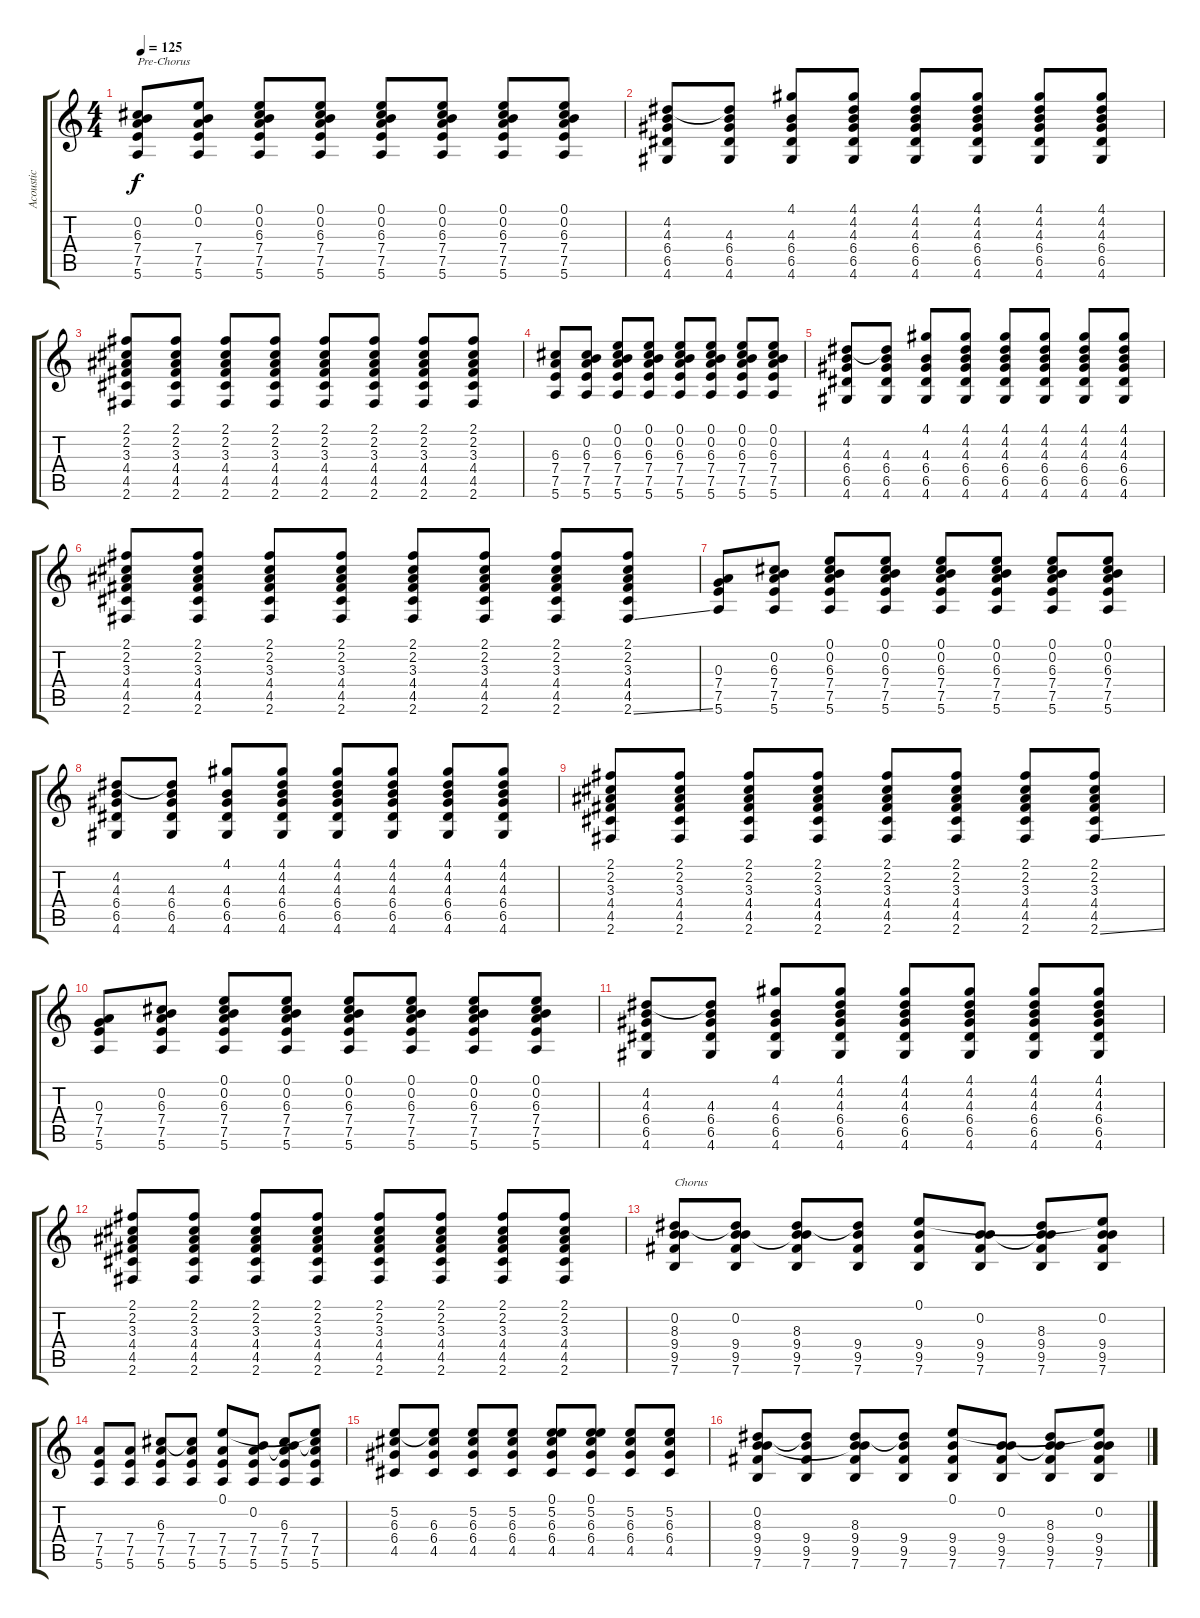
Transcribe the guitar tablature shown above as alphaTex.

\track ("Acoustic" "Acoustic") {instrument acousticguitarnylon}
\staff {score tabs}
\tuning (E4 B3 G3 D3 A2 E2) {hide}
\ts (4 4)
\tempo 125
\clef g2
\ks c
(0.2 6.3 7.4 7.5 5.6).8{txt "Pre-Chorus" dy f} (0.1 0.2 7.4 7.5 5.6).8 (0.1 0.2 6.3 7.4 7.5 5.6).8 (0.1 0.2 6.3 7.4 7.5 5.6).8 (0.1 0.2 6.3 7.4 7.5 5.6).8 (0.1 0.2 6.3 7.4 7.5 5.6).8 (0.1 0.2 6.3 7.4 7.5 5.6).8 (0.1 0.2 6.3 7.4 7.5 5.6).8 |
(4.2 4.3 6.4 6.5 4.6).8 (4.2{t} 4.3 6.4 6.5 4.6).8 (4.1 4.3 6.4 6.5 4.6).8 (4.1 4.2 4.3 6.4 6.5 4.6).8 (4.1 4.2 4.3 6.4 6.5 4.6).8 (4.1 4.2 4.3 6.4 6.5 4.6).8 (4.1 4.2 4.3 6.4 6.5 4.6).8 (4.1 4.2 4.3 6.4 6.5 4.6).8 |
(2.1 2.2 3.3 4.4 4.5 2.6).8 (2.1 2.2 3.3 4.4 4.5 2.6).8 (2.1 2.2 3.3 4.4 4.5 2.6).8 (2.1 2.2 3.3 4.4 4.5 2.6).8 (2.1 2.2 3.3 4.4 4.5 2.6).8 (2.1 2.2 3.3 4.4 4.5 2.6).8 (2.1 2.2 3.3 4.4 4.5 2.6).8 (2.1 2.2 3.3 4.4 4.5 2.6).8 |
(6.3 7.4 7.5 5.6).8 (0.2 6.3 7.4 7.5 5.6).8 (0.1 0.2 6.3 7.4 7.5 5.6).8 (0.1 0.2 6.3 7.4 7.5 5.6).8 (0.1 0.2 6.3 7.4 7.5 5.6).8 (0.1 0.2 6.3 7.4 7.5 5.6).8 (0.1 0.2 6.3 7.4 7.5 5.6).8 (0.1 0.2 6.3 7.4 7.5 5.6).8 |
(4.2 4.3 6.4 6.5 4.6).8 (4.2{t} 4.3 6.4 6.5 4.6).8 (4.1 4.3 6.4 6.5 4.6).8 (4.1 4.2 4.3 6.4 6.5 4.6).8 (4.1 4.2 4.3 6.4 6.5 4.6).8 (4.1 4.2 4.3 6.4 6.5 4.6).8 (4.1 4.2 4.3 6.4 6.5 4.6).8 (4.1 4.2 4.3 6.4 6.5 4.6).8 |
(2.1 2.2 3.3 4.4 4.5 2.6).8 (2.1 2.2 3.3 4.4 4.5 2.6).8 (2.1 2.2 3.3 4.4 4.5 2.6).8 (2.1 2.2 3.3 4.4 4.5 2.6).8 (2.1 2.2 3.3 4.4 4.5 2.6).8 (2.1 2.2 3.3 4.4 4.5 2.6).8 (2.1 2.2 3.3 4.4 4.5 2.6).8 (2.1 2.2 3.3 4.4 4.5 2.6{ss}).8 |
(0.3 7.4 7.5 5.6).8 (0.2 6.3 7.4 7.5 5.6).8 (0.1 0.2 6.3 7.4 7.5 5.6).8 (0.1 0.2 6.3 7.4 7.5 5.6).8 (0.1 0.2 6.3 7.4 7.5 5.6).8 (0.1 0.2 6.3 7.4 7.5 5.6).8 (0.1 0.2 6.3 7.4 7.5 5.6).8 (0.1 0.2 6.3 7.4 7.5 5.6).8 |
(4.2 4.3 6.4 6.5 4.6).8 (4.2{t} 4.3 6.4 6.5 4.6).8 (4.1 4.3 6.4 6.5 4.6).8 (4.1 4.2 4.3 6.4 6.5 4.6).8 (4.1 4.2 4.3 6.4 6.5 4.6).8 (4.1 4.2 4.3 6.4 6.5 4.6).8 (4.1 4.2 4.3 6.4 6.5 4.6).8 (4.1 4.2 4.3 6.4 6.5 4.6).8 |
(2.1 2.2 3.3 4.4 4.5 2.6).8 (2.1 2.2 3.3 4.4 4.5 2.6).8 (2.1 2.2 3.3 4.4 4.5 2.6).8 (2.1 2.2 3.3 4.4 4.5 2.6).8 (2.1 2.2 3.3 4.4 4.5 2.6).8 (2.1 2.2 3.3 4.4 4.5 2.6).8 (2.1 2.2 3.3 4.4 4.5 2.6).8 (2.1 2.2 3.3 4.4 4.5 2.6{ss}).8 |
(0.3 7.4 7.5 5.6).8 (0.2 6.3 7.4 7.5 5.6).8 (0.1 0.2 6.3 7.4 7.5 5.6).8 (0.1 0.2 6.3 7.4 7.5 5.6).8 (0.1 0.2 6.3 7.4 7.5 5.6).8 (0.1 0.2 6.3 7.4 7.5 5.6).8 (0.1 0.2 6.3 7.4 7.5 5.6).8 (0.1 0.2 6.3 7.4 7.5 5.6).8 |
(4.2 4.3 6.4 6.5 4.6).8 (4.2{t} 4.3 6.4 6.5 4.6).8 (4.1 4.3 6.4 6.5 4.6).8 (4.1 4.2 4.3 6.4 6.5 4.6).8 (4.1 4.2 4.3 6.4 6.5 4.6).8 (4.1 4.2 4.3 6.4 6.5 4.6).8 (4.1 4.2 4.3 6.4 6.5 4.6).8 (4.1 4.2 4.3 6.4 6.5 4.6).8 |
(2.1 2.2 3.3 4.4 4.5 2.6).8 (2.1 2.2 3.3 4.4 4.5 2.6).8 (2.1 2.2 3.3 4.4 4.5 2.6).8 (2.1 2.2 3.3 4.4 4.5 2.6).8 (2.1 2.2 3.3 4.4 4.5 2.6).8 (2.1 2.2 3.3 4.4 4.5 2.6).8 (2.1 2.2 3.3 4.4 4.5 2.6).8 (2.1 2.2 3.3 4.4 4.5 2.6).8 |
(0.2 8.3 9.4 9.5 7.6).8{txt "Chorus"} (0.2 8.3{t} 9.4 9.5 7.6).8 (0.2{t} 8.3 9.4 9.5 7.6).8 (8.3{t} 9.4 9.5 7.6).8 (0.1 9.4 9.5 7.6).8 (0.2 9.4 9.5 7.6).8 (0.2{t} 8.3 9.4 9.5 7.6).8 (0.1{t} 0.2 9.4 9.5 7.6).8 |
(7.4 7.5 5.6).8 (7.4 7.5 5.6).8 (6.3 7.4 7.5 5.6).8 (6.3{t} 7.4 7.5 5.6).8 (0.1 7.4 7.5 5.6).8 (0.2 7.4 7.5 5.6).8 (0.2{t} 6.3 7.4 7.5 5.6).8 (0.1{t} 6.3{t} 7.4 7.5 5.6).8 |
(5.2 6.3 6.4 4.5).8 (5.2{t} 6.3 6.4 4.5).8 (5.2 6.3 6.4 4.5).8 (5.2 6.3 6.4 4.5).8 (0.1 5.2 6.3 6.4 4.5).8 (0.1 5.2 6.3 6.4 4.5).8 (5.2 6.3 6.4 4.5).8 (5.2 6.3 6.4 4.5).8 |
(0.2 8.3 9.4 9.5 7.6).8 (8.3{t} 9.4 9.5 7.6).8 (0.2{t} 8.3 9.4 9.5 7.6).8 (8.3{t} 9.4 9.5 7.6).8 (0.1 9.4 9.5 7.6).8 (0.2 9.4 9.5 7.6).8 (0.2{t} 8.3 9.4 9.5 7.6).8 (0.1{t} 0.2 9.4 9.5 7.6).8
